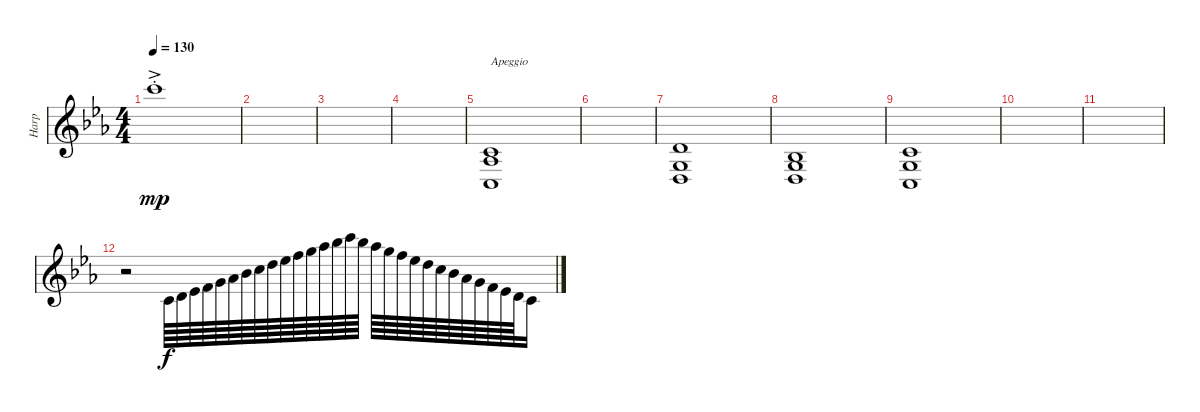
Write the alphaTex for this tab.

\track ("Harp" "Harp") {instrument orchestralharp}
\staff {score}
\tuning (E4 B3 G3 D3 A2 E2) {hide}
\ts (4 4)
\tempo 130
\clef g2
\ks cminor
20.1{ac st}.1{dy mp} |
|
|
|
(1.2 1.3 3.5).1{bd 480 txt "Apeggio"} |
|
(3.2 0.3 0.4).1{bd 480} |
(3.3 0.4 10.5).1{bd 480} |
(1.2 0.3 3.5).1{bd 480} |
|
|
r.2 1.2.64{dy f} 3.2.64 4.2.64 1.1.64 3.1.64 4.1.64 6.1.64 8.1.64 10.1.64 11.1.64 13.1.64 15.1.64 16.1.64 18.1.64 20.1.64 18.1.64 16.1.64 15.1.64 13.1.64 11.1.64 10.1.64 8.1.64 6.1.64 4.1.64 3.1.64 1.1.64 4.2.64 3.2.64 1.2.16
